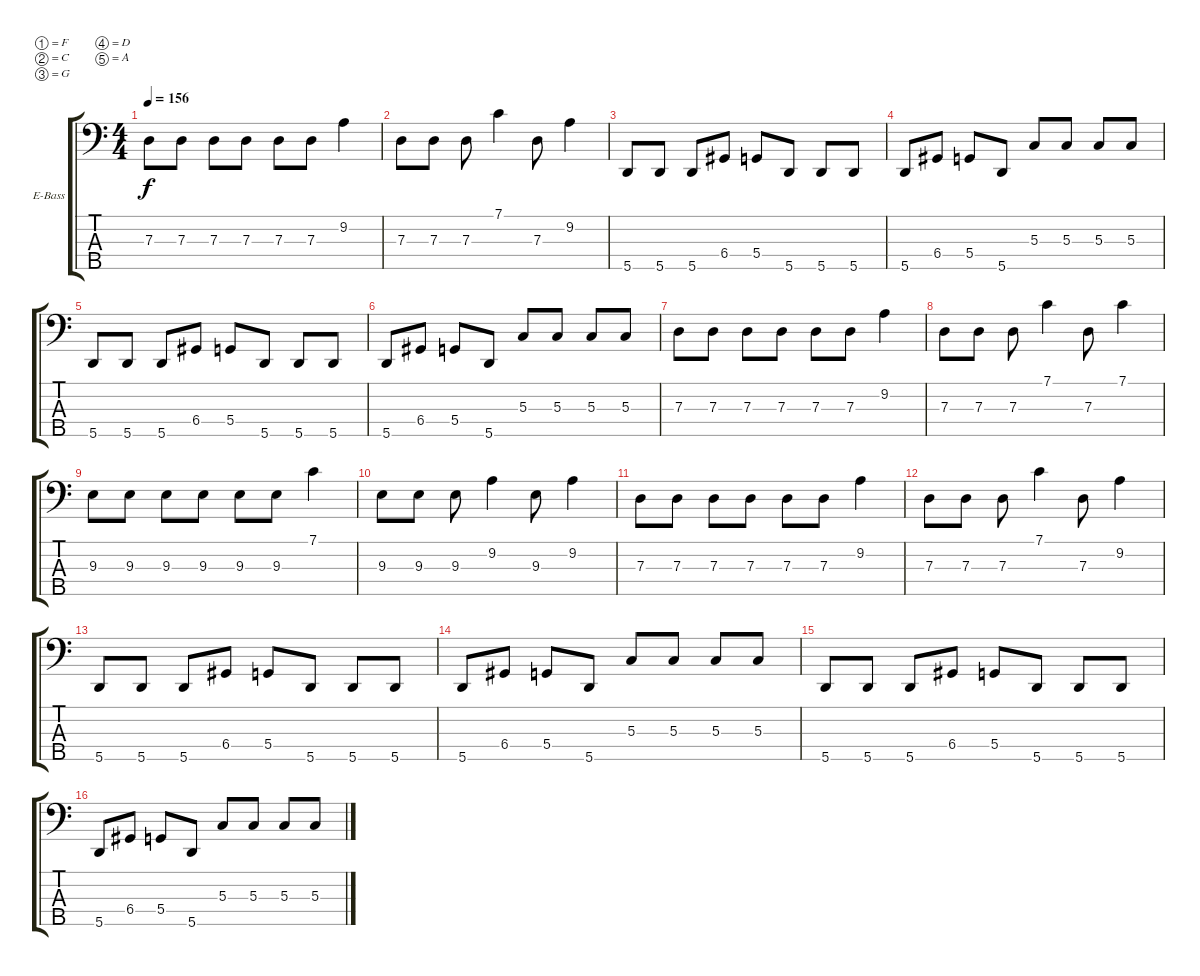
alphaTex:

\bracketExtendMode groupsimilarinstruments
\firstSystemTrackNameOrientation horizontal
\otherSystemsTrackNameOrientation horizontal
\track ("Bass" "E-Bass") {instrument electricbassfinger}
\staff {score tabs}
\tuning (F2 C2 G1 D1 A0)
\ts (4 4)
\tempo 156
\clef f4
\ks c
7.3.8{dy f} 7.3.8 7.3.8 7.3.8 7.3.8 7.3.8 9.2.4 |
7.3.8 7.3.8 7.3.8 7.1.4 7.3.8 9.2.4 |
5.5.8 5.5.8 5.5.8 6.4.8 5.4.8 5.5.8 5.5.8 5.5.8 |
5.5.8 6.4.8 5.4.8 5.5.8 5.3.8 5.3.8 5.3.8 5.3.8 |
5.5.8 5.5.8 5.5.8 6.4.8 5.4.8 5.5.8 5.5.8 5.5.8 |
5.5.8 6.4.8 5.4.8 5.5.8 5.3.8 5.3.8 5.3.8 5.3.8 |
7.3.8 7.3.8 7.3.8 7.3.8 7.3.8 7.3.8 9.2.4 |
7.3.8 7.3.8 7.3.8 7.1.4 7.3.8 7.1.4 |
9.3.8 9.3.8 9.3.8 9.3.8 9.3.8 9.3.8 7.1.4 |
9.3.8 9.3.8 9.3.8 9.2.4 9.3.8 9.2.4 |
7.3.8 7.3.8 7.3.8 7.3.8 7.3.8 7.3.8 9.2.4 |
7.3.8 7.3.8 7.3.8 7.1.4 7.3.8 9.2.4 |
5.5.8 5.5.8 5.5.8 6.4.8 5.4.8 5.5.8 5.5.8 5.5.8 |
5.5.8 6.4.8 5.4.8 5.5.8 5.3.8 5.3.8 5.3.8 5.3.8 |
5.5.8 5.5.8 5.5.8 6.4.8 5.4.8 5.5.8 5.5.8 5.5.8 |
5.5.8 6.4.8 5.4.8 5.5.8 5.3.8 5.3.8 5.3.8 5.3.8
